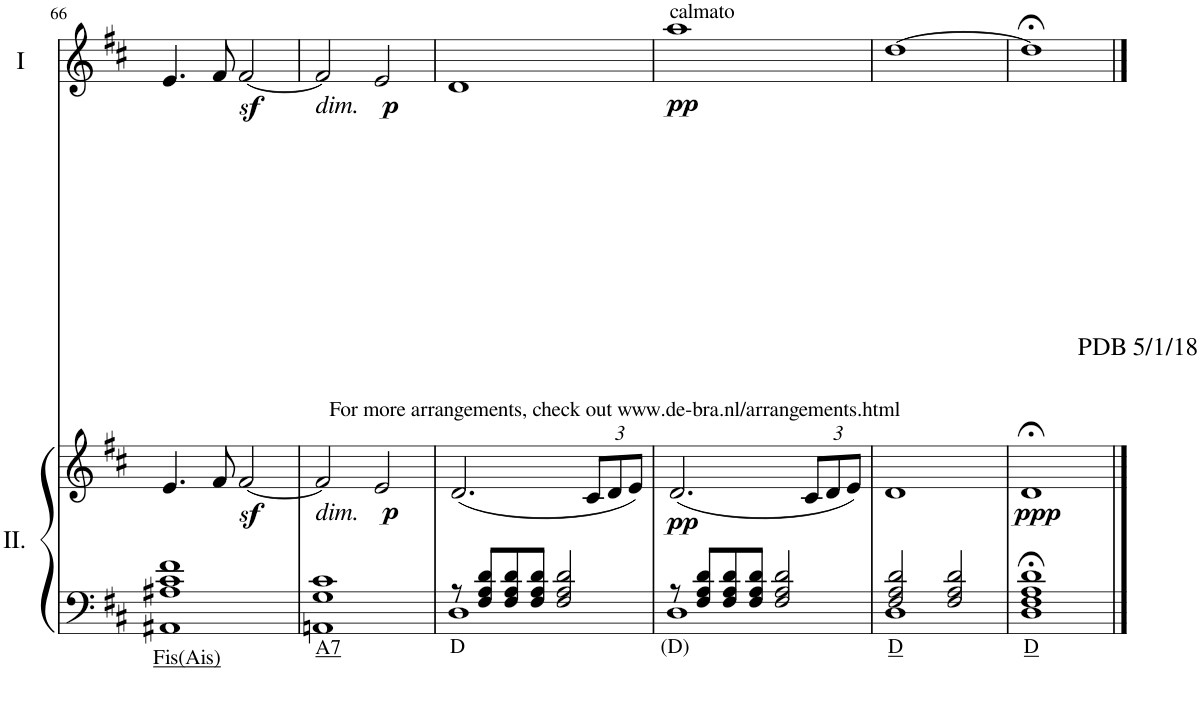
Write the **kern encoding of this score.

**kern	**kern	**dynam	**kern	**dynam
*part2	*part2	*part2	*part1	*part1
*staff3	*staff2	*staff2/3	*staff1	*staff1
*I"Acc. 2	*	*	*I"Acc. 1	*
!!LO:PB:g=z
*clefF4	*clefG2	*	*clefG2	*
*k[f#c#]	*k[f#c#]	*	*k[f#c#]	*
*M4/4	*M4/4	*	*M4/4	*
=66	=66	=66	=66	=66
*^	*	*	*	*
!LO:TX:b:t=Fis(Ais)	!	!	!	!	!
1A#X 1c# 1f#	1AA#X	4.e/	.	4.e/	.
.	.	8f#/	.	8f#/	.
.	.	[2f#z</	.	[2f#z</	.
=67	=67	=67	=67	=67	=67
!	!	!	!	!LO:TX:b:i:t=dim.	!
!	!	!LO:TX:b:i:t=dim.	!	!	!
!LO:TX:b:t=A7	!	!	!	!	!
1G 1c#	1AAn	2f#/]	.	2f#/]	.
!	!	!	!LO:DY:b	!	!LO:DY:b
.	.	2e/	p	2e/	p
=68	=68	=68	=68	=68	=68
!LO:TX:b:t=D	!	!	!	!	!
8r	1D	(2.d/	.	1d	.
8F#/ 8A/ 8d/L	.	.	.	.	.
8F#/ 8A/ 8d/	.	.	.	.	.
8F#/ 8A/ 8d/J	.	.	.	.	.
2F#/ 2A/ 2d/	.	.	.	.	.
*	*	*Xbrackettup	*	*	*
.	.	12c#/L	.	.	.
.	.	12d/	.	.	.
.	.	12e/J)	.	.	.
=69	=69	=69	=69	=69	=69
!	!	!	!	!LO:TX:a:t=calmato	!
!LO:TX:b:t=(D)	!	!	!	!	!
!	!	!	!LO:DY:b	!	!LO:DY:b
8r	1D	(2.d/	pp	1aa	pp
8F#/ 8A/ 8d/L	.	.	.	.	.
8F#/ 8A/ 8d/	.	.	.	.	.
8F#/ 8A/ 8d/J	.	.	.	.	.
2F#/ 2A/ 2d/	.	.	.	.	.
.	.	12c#/L	.	.	.
.	.	12d/	.	.	.
.	.	12e/J)	.	.	.
=70	=70	=70	=70	=70	=70
!LO:TX:b:t=D	!	!	!	!	!
2F#/ 2A/ 2d/	1D	1d	.	[1dd	.
2F#/ 2A/ 2d/	.	.	.	.	.
=71	=71	=71	=71	=71	=71
!	!	!	!	!LO:TX:b:t=PDB 5/1/18	!
!	!	!	!	!LO:TX:b:t=For more arrangements, check out www.de-bra.nl/arrangements.html	!
!LO:TX:b:t=D	!	!	!	!	!
!	!	!	!LO:DY:b	!	!
1F#;< 1A;< 1d;<	1D	1d;<	ppp	1dd;<]	.
*v	*v	*	*	*	*
==	==	==	==	==
*-	*-	*-	*-	*-
